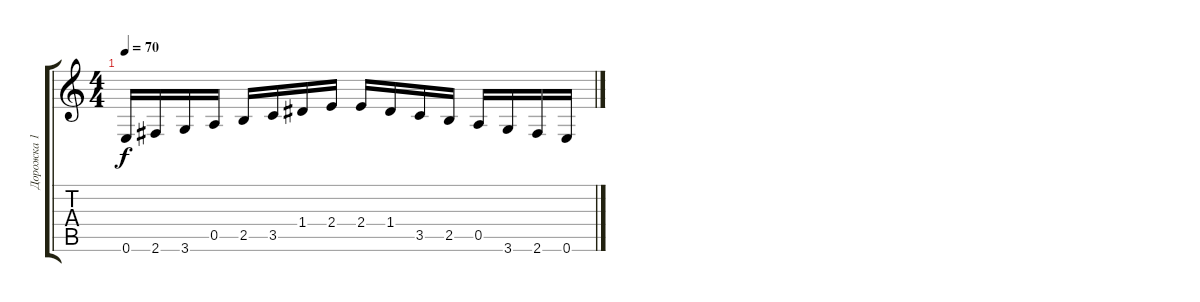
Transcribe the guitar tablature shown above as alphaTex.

\track ("Дорожка 1" "Дорожка 1") {instrument distortionguitar}
\staff {score tabs}
\tuning (E4 B3 G3 D3 A2 E2) {hide}
\ts (4 4)
\tempo 70
\clef g2
\ks c
0.6.16{dy f instrument distortionguitar} 2.6.16 3.6.16 0.5.16 2.5.16 3.5.16 1.4.16 2.4.16 2.4.16 1.4.16 3.5.16 2.5.16 0.5.16 3.6.16 2.6.16 0.6.16
